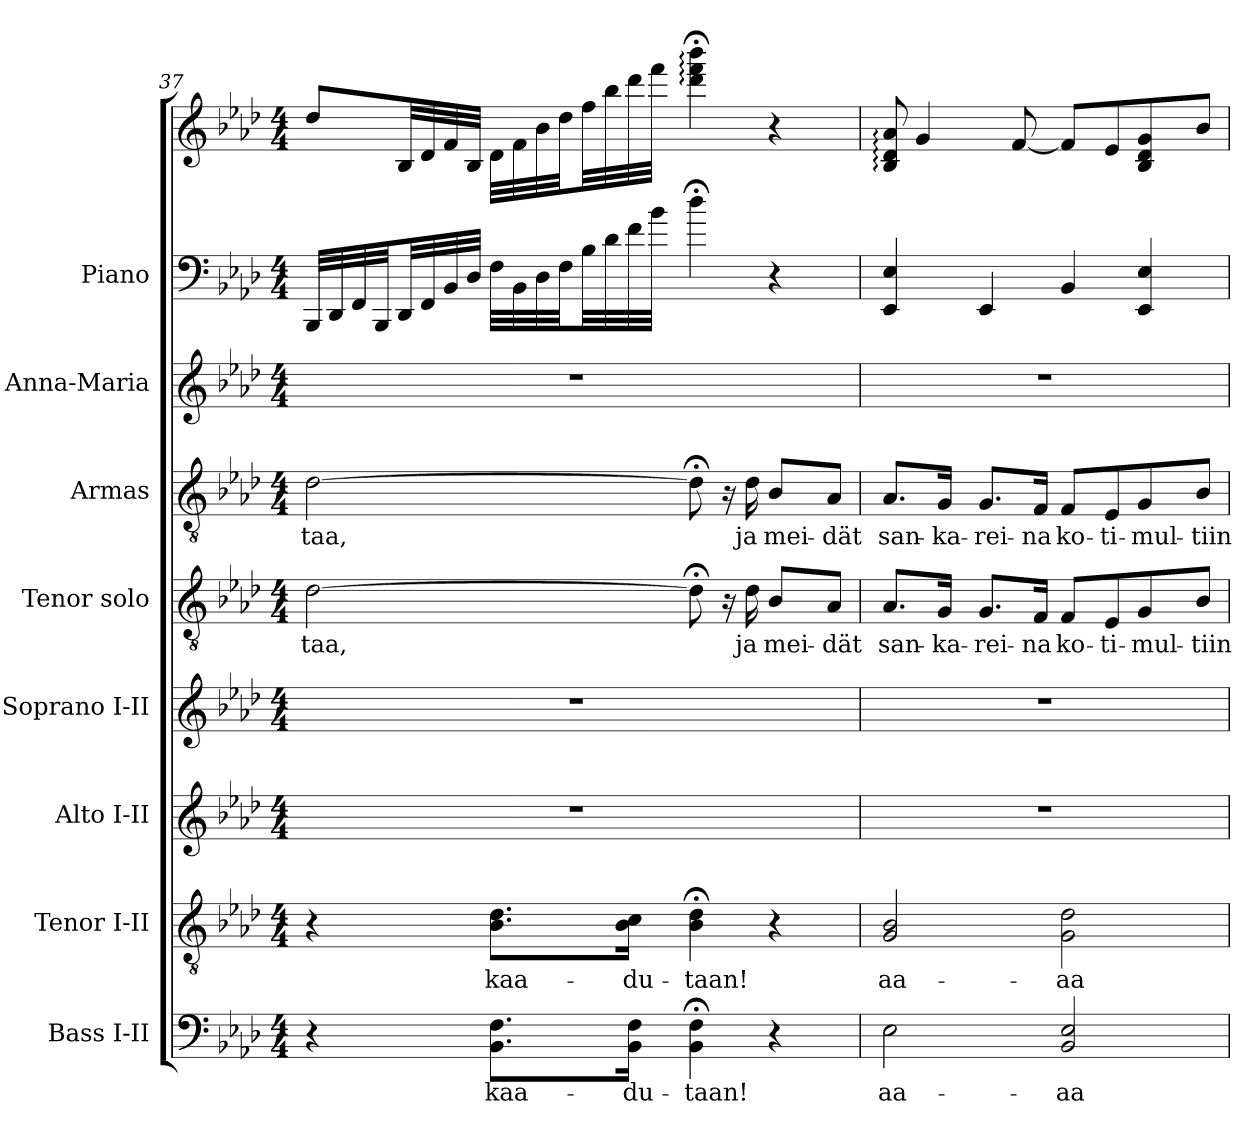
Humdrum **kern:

**kern	**text	**kern	**text	**kern	**kern	**kern	**text	**kern	**text	**kern	**kern	**kern
*part8	*part8	*part7	*part7	*part6	*part5	*part4	*part4	*part3	*part3	*part2	*part1	*part1
*staff9	*staff9	*staff8	*staff8	*staff7	*staff6	*staff5	*staff5	*staff4	*staff4	*staff3	*staff2	*staff1
*I"Bass I-II	*	*I"Tenor I-II	*	*I"Alto I-II	*I"Soprano I-II	*I"Tenor solo	*	*I"Armas	*	*I"Anna-Maria	*I"Piano	*
*I'B.	*	*I'T.	*	*I'A.	*I'S.	*I'T. Solo	*	*I'Armas	*	*I'A-M	*I'Pno.	*
!!LO:LB:g=z
*clefF4	*	*clefGv2	*	*clefG2	*clefG2	*clefGv2	*	*clefGv2	*	*clefG2	*clefF4	*clefG2
*	*	*ITrd7c12	*	*	*	*ITrd7c12	*	*ITrd7c12	*	*	*	*
*k[b-e-a-d-]	*	*k[b-e-a-d-]	*	*k[b-e-a-d-]	*k[b-e-a-d-]	*k[b-e-a-d-]	*	*k[b-e-a-d-]	*	*k[b-e-a-d-]	*k[b-e-a-d-]	*k[b-e-a-d-]
*A-:	*	*A-:	*	*A-:	*A-:	*A-:	*	*A-:	*	*A-:	*A-:	*A-:
*M4/4	*	*M4/4	*	*M4/4	*M4/4	*M4/4	*	*M4/4	*	*M4/4	*M4/4	*M4/4
=37	=37	=37	=37	=37	=37	=37	=37	=37	=37	=37	=37	=37
!	!	!	!	!	!	!	!LO:LY:b:color=#000000	!	!	!	!	!
!	!	!	!	!	!	!	!	!	!LO:LY:b:color=#000000	!	!	!
4r	.	4r	.	1r	1r	[>2D-i\	-taa,	[>2D-i\	-taa,	1r	32BBB-i/LLL	8dd-i/L
.	.	.	.	.	.	.	.	.	.	.	32DD-i/	.
.	.	.	.	.	.	.	.	.	.	.	32FFi/	.
.	.	.	.	.	.	.	.	.	.	.	32BBB-i/JJ	.
.	.	.	.	.	.	.	.	.	.	.	32DD-i/LL	32B-i/LL
.	.	.	.	.	.	.	.	.	.	.	32FFi/	32d-i/
.	.	.	.	.	.	.	.	.	.	.	32BB-i/	32fi/
.	.	.	.	.	.	.	.	.	.	.	32D-i/JJJ	32B-i/JJJ
!	!LO:LY:b:color=#000000	!	!	!	!	!	!	!	!	!	!	!
!	!	!	!LO:LY:b:color=#000000	!	!	!	!	!	!	!	!	!
8.BB-i\ 8.FiL	kaa-	8.BB-i\ 8.D-iL	kaa-	.	.	.	.	.	.	.	32Fi\LLL	32d-i\LLL
.	.	.	.	.	.	.	.	.	.	.	32BB-i\	32fi\
.	.	.	.	.	.	.	.	.	.	.	32D-i\	32b-i\
.	.	.	.	.	.	.	.	.	.	.	32Fi\JJ	32dd-i\JJ
.	.	.	.	.	.	.	.	.	.	.	32B-i\LL	32ffi\LL
.	.	.	.	.	.	.	.	.	.	.	32d-i\	32bb-i\
!	!LO:LY:b:color=#000000	!	!	!	!	!	!	!	!	!	!	!
!	!	!	!LO:LY:b:color=#000000	!	!	!	!	!	!	!	!	!
16BB-i\ 16FiJk	-du-	16BB-i\ 16CiJk	-du-	.	.	.	.	.	.	.	32fi\	32ddd-i\
.	.	.	.	.	.	.	.	.	.	.	32b-i\JJJ	32fffi\JJJ
!	!LO:LY:b:color=#000000	!	!	!	!	!	!	!	!	!	!	!
!	!	!	!LO:LY:b:color=#000000	!	!	!	!	!	!	!	!	!
4BB-i\; 4Fi;	-taan!	4BB-i\; 4D-i;	-taan!	.	.	8D-;i\]	.	8D-;i\]	.	.	4dd-;i\	4ddd-i\;: 4fffi;: 4bbb-i;:
.	.	.	.	.	.	16r	.	16r	.	.	.	.
!	!	!	!	!	!	!	!LO:LY:b:color=#000000	!	!	!	!	!
!	!	!	!	!	!	!	!	!	!LO:LY:b:color=#000000	!	!	!
.	.	.	.	.	.	16D-i\	ja	16D-i\	ja	.	.	.
!	!	!	!	!	!	!	!LO:LY:b:color=#000000	!	!	!	!	!
!	!	!	!	!	!	!	!	!	!LO:LY:b:color=#000000	!	!	!
4r	.	4r	.	.	.	8BB-i/L	mei-	8BB-i/L	mei-	.	4r	4r
!	!	!	!	!	!	!	!LO:LY:b:color=#000000	!	!	!	!	!
!	!	!	!	!	!	!	!	!	!LO:LY:b:color=#000000	!	!	!
.	.	.	.	.	.	8AA-i/J	-dät	8AA-i/J	-dät	.	.	.
=38	=38	=38	=38	=38	=38	=38	=38	=38	=38	=38	=38	=38
!	!LO:LY:b:color=#000000	!	!	!	!	!	!	!	!	!	!	!
!	!	!	!LO:LY:b:color=#000000	!	!	!	!	!	!	!	!	!
!	!	!	!	!	!	!	!LO:LY:b:color=#000000	!	!	!	!	!
!	!	!	!	!	!	!	!	!	!LO:LY:b:color=#000000	!	!	!
2E-i\	aa-	2GGi/ 2BB-i	aa-	1r	1r	8.AA-i/L	san-	8.AA-i/L	san-	1r	4EE-i/ 4E-i	8B-i/: 8d-i: 8a-i:
.	.	.	.	.	.	.	.	.	.	.	.	4gi/
!	!	!	!	!	!	!	!LO:LY:b:color=#000000	!	!	!	!	!
!	!	!	!	!	!	!	!	!	!LO:LY:b:color=#000000	!	!	!
.	.	.	.	.	.	16GGi/Jk	-ka-	16GGi/Jk	-ka-	.	.	.
!	!	!	!	!	!	!	!LO:LY:b:color=#000000	!	!	!	!	!
!	!	!	!	!	!	!	!	!	!LO:LY:b:color=#000000	!	!	!
.	.	.	.	.	.	8.GGi/L	-rei-	8.GGi/L	-rei-	.	4EE-i/	.
.	.	.	.	.	.	.	.	.	.	.	.	[<8fi/
!	!	!	!	!	!	!	!LO:LY:b:color=#000000	!	!	!	!	!
!	!	!	!	!	!	!	!	!	!LO:LY:b:color=#000000	!	!	!
.	.	.	.	.	.	16FFi/Jk	-na	16FFi/Jk	-na	.	.	.
!	!LO:LY:b:color=#000000	!	!	!	!	!	!	!	!	!	!	!
!	!	!	!LO:LY:b:color=#000000	!	!	!	!	!	!	!	!	!
!	!	!	!	!	!	!	!LO:LY:b:color=#000000	!	!	!	!	!
!	!	!	!	!	!	!	!	!	!LO:LY:b:color=#000000	!	!	!
2BB-i/ 2E-i	-aa-	2GGi\ 2D-i	-aa-	.	.	8FFi/L	ko-	8FFi/L	ko-	.	4BB-i/	8fi/L]
!	!	!	!	!	!	!	!LO:LY:b:color=#000000	!	!	!	!	!
!	!	!	!	!	!	!	!	!	!LO:LY:b:color=#000000	!	!	!
.	.	.	.	.	.	8EE-i/	-ti-	8EE-i/	-ti-	.	.	8e-i/
!	!	!	!	!	!	!	!LO:LY:b:color=#000000	!	!	!	!	!
!	!	!	!	!	!	!	!	!	!LO:LY:b:color=#000000	!	!	!
.	.	.	.	.	.	8GGi/	-mul-	8GGi/	-mul-	.	4EE-i/ 4E-i	8B-i/ 8d-i 8gi
!	!	!	!	!	!	!	!LO:LY:b:color=#000000	!	!	!	!	!
!	!	!	!	!	!	!	!	!	!LO:LY:b:color=#000000	!	!	!
.	.	.	.	.	.	8BB-i/J	-tiin	8BB-i/J	-tiin	.	.	8b-i/J
=	=	=	=	=	=	=	=	=	=	=	=	=
*-	*-	*-	*-	*-	*-	*-	*-	*-	*-	*-	*-	*-
